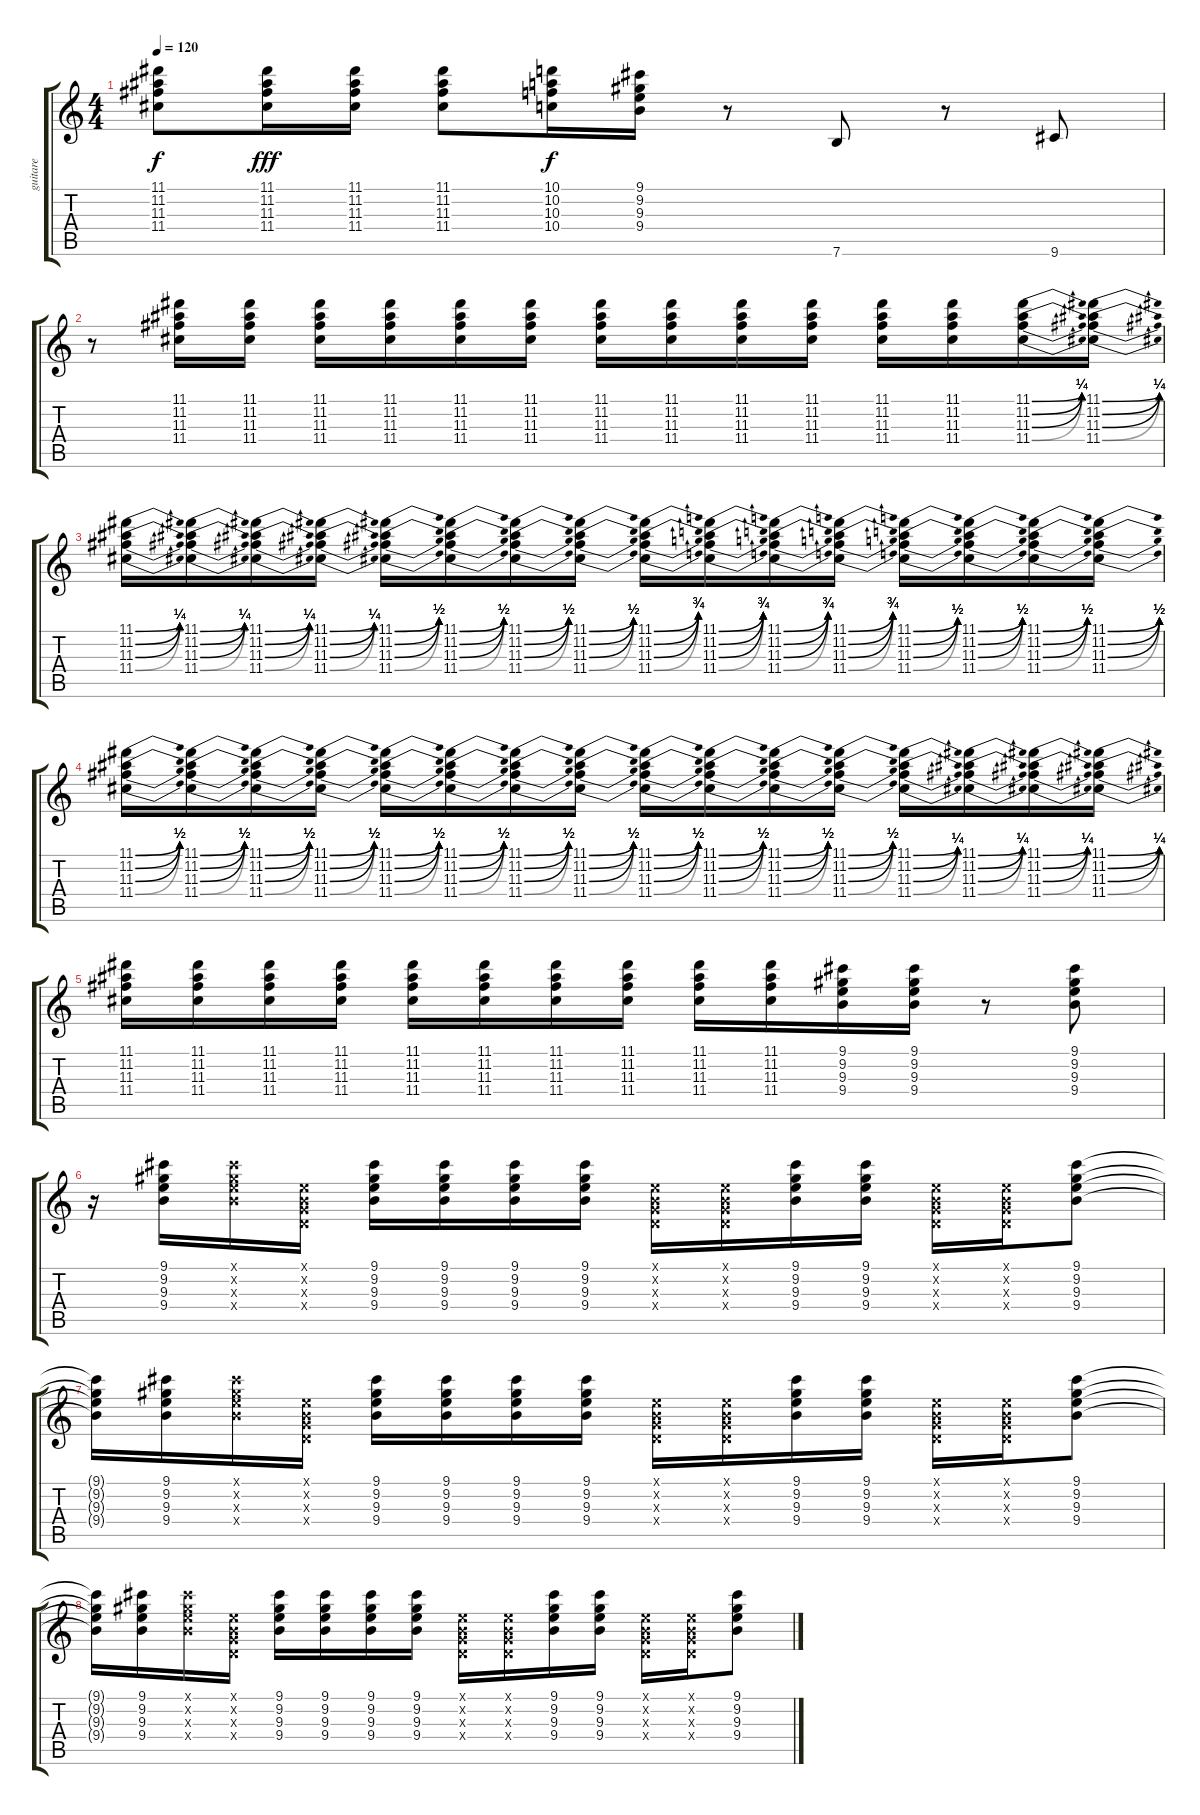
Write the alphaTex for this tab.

\track ("guitare" "guitare") {instrument overdrivenguitar}
\staff {score tabs}
\tuning (E4 B3 G3 D3 A2 E2) {hide}
\ts (4 4)
\tempo 120
\clef g2
\ks c
(11.1 11.2 11.3 11.4).8{dy f} (11.1 11.2 11.3 11.4).16{dy fff} (11.1 11.2 11.3 11.4).16 (11.1 11.2 11.3 11.4).8 (10.1 10.2 10.3 10.4).16{dy f} (9.1 9.2 9.3 9.4).16 r.8 7.6.8 r.8 9.6.8 |
r.8 (11.1 11.2 11.3 11.4).16 (11.1 11.2 11.3 11.4).16 (11.1 11.2 11.3 11.4).16 (11.1 11.2 11.3 11.4).16 (11.1 11.2 11.3 11.4).16 (11.1 11.2 11.3 11.4).16 (11.1 11.2 11.3 11.4).16 (11.1 11.2 11.3 11.4).16 (11.1 11.2 11.3 11.4).16 (11.1 11.2 11.3 11.4).16 (11.1 11.2 11.3 11.4).16 (11.1 11.2 11.3 11.4).16 (11.1{be (bend 0 0 60 1)} 11.2{be (bend 0 0 60 1)} 11.3{be (bend 0 0 60 1)} 11.4{be (bend 0 0 60 1)}).16 (11.1{be (bend 0 0 60 1)} 11.2{be (bend 0 0 60 1)} 11.3{be (bend 0 0 60 1)} 11.4{be (bend 0 0 60 1)}).16 |
(11.1{be (bend 0 0 60 1)} 11.2{be (bend 0 0 60 1)} 11.3{be (bend 0 0 60 1)} 11.4{be (bend 0 0 60 1)}).16 (11.1{be (bend 0 0 60 1)} 11.2{be (bend 0 0 60 1)} 11.3{be (bend 0 0 60 1)} 11.4{be (bend 0 0 60 1)}).16 (11.1{be (bend 0 0 60 1)} 11.2{be (bend 0 0 60 1)} 11.3{be (bend 0 0 60 1)} 11.4{be (bend 0 0 60 1)}).16 (11.1{be (bend 0 0 60 1)} 11.2{be (bend 0 0 60 1)} 11.3{be (bend 0 0 60 1)} 11.4{be (bend 0 0 60 1)}).16 (11.1{be (bend 0 0 60 2)} 11.2{be (bend 0 0 60 2)} 11.3{be (bend 0 0 60 2)} 11.4{be (bend 0 0 60 2)}).16 (11.1{be (bend 0 0 60 2)} 11.2{be (bend 0 0 60 2)} 11.3{be (bend 0 0 60 2)} 11.4{be (bend 0 0 60 2)}).16 (11.1{be (bend 0 0 60 2)} 11.2{be (bend 0 0 60 2)} 11.3{be (bend 0 0 60 2)} 11.4{be (bend 0 0 60 2)}).16 (11.1{be (bend 0 0 60 2)} 11.2{be (bend 0 0 60 2)} 11.3{be (bend 0 0 60 2)} 11.4{be (bend 0 0 60 2)}).16 (11.1{be (bend 0 0 60 3)} 11.2{be (bend 0 0 60 3)} 11.3{be (bend 0 0 60 3)} 11.4{be (bend 0 0 60 3)}).16 (11.1{be (bend 0 0 60 3)} 11.2{be (bend 0 0 60 3)} 11.3{be (bend 0 0 60 3)} 11.4{be (bend 0 0 60 3)}).16 (11.1{be (bend 0 0 60 3)} 11.2{be (bend 0 0 60 3)} 11.3{be (bend 0 0 60 3)} 11.4{be (bend 0 0 60 3)}).16 (11.1{be (bend 0 0 60 3)} 11.2{be (bend 0 0 60 3)} 11.3{be (bend 0 0 60 3)} 11.4{be (bend 0 0 60 3)}).16 (11.1{be (bend 0 0 60 2)} 11.2{be (bend 0 0 60 2)} 11.3{be (bend 0 0 60 2)} 11.4{be (bend 0 0 60 2)}).16 (11.1{be (bend 0 0 60 2)} 11.2{be (bend 0 0 60 2)} 11.3{be (bend 0 0 60 2)} 11.4{be (bend 0 0 60 2)}).16 (11.1{be (bend 0 0 60 2)} 11.2{be (bend 0 0 60 2)} 11.3{be (bend 0 0 60 2)} 11.4{be (bend 0 0 60 2)}).16 (11.1{be (bend 0 0 60 2)} 11.2{be (bend 0 0 60 2)} 11.3{be (bend 0 0 60 2)} 11.4{be (bend 0 0 60 2)}).16 |
(11.1{be (bend 0 0 60 2)} 11.2{be (bend 0 0 60 2)} 11.3{be (bend 0 0 60 2)} 11.4{be (bend 0 0 60 2)}).16 (11.1{be (bend 0 0 60 2)} 11.2{be (bend 0 0 60 2)} 11.3{be (bend 0 0 60 2)} 11.4{be (bend 0 0 60 2)}).16 (11.1{be (bend 0 0 60 2)} 11.2{be (bend 0 0 60 2)} 11.3{be (bend 0 0 60 2)} 11.4{be (bend 0 0 60 2)}).16 (11.1{be (bend 0 0 60 2)} 11.2{be (bend 0 0 60 2)} 11.3{be (bend 0 0 60 2)} 11.4{be (bend 0 0 60 2)}).16 (11.1{be (bend 0 0 60 2)} 11.2{be (bend 0 0 60 2)} 11.3{be (bend 0 0 60 2)} 11.4{be (bend 0 0 60 2)}).16 (11.1{be (bend 0 0 60 2)} 11.2{be (bend 0 0 60 2)} 11.3{be (bend 0 0 60 2)} 11.4{be (bend 0 0 60 2)}).16 (11.1{be (bend 0 0 60 2)} 11.2{be (bend 0 0 60 2)} 11.3{be (bend 0 0 60 2)} 11.4{be (bend 0 0 60 2)}).16 (11.1{be (bend 0 0 60 2)} 11.2{be (bend 0 0 60 2)} 11.3{be (bend 0 0 60 2)} 11.4{be (bend 0 0 60 2)}).16 (11.1{be (bend 0 0 60 2)} 11.2{be (bend 0 0 60 2)} 11.3{be (bend 0 0 60 2)} 11.4{be (bend 0 0 60 2)}).16 (11.1{be (bend 0 0 60 2)} 11.2{be (bend 0 0 60 2)} 11.3{be (bend 0 0 60 2)} 11.4{be (bend 0 0 60 2)}).16 (11.1{be (bend 0 0 60 2)} 11.2{be (bend 0 0 60 2)} 11.3{be (bend 0 0 60 2)} 11.4{be (bend 0 0 60 2)}).16 (11.1{be (bend 0 0 60 2)} 11.2{be (bend 0 0 60 2)} 11.3{be (bend 0 0 60 2)} 11.4{be (bend 0 0 60 2)}).16 (11.1{be (bend 0 0 60 1)} 11.2{be (bend 0 0 60 1)} 11.3{be (bend 0 0 60 1)} 11.4{be (bend 0 0 60 1)}).16 (11.1{be (bend 0 0 60 1)} 11.2{be (bend 0 0 60 1)} 11.3{be (bend 0 0 60 1)} 11.4{be (bend 0 0 60 1)}).16 (11.1{be (bend 0 0 60 1)} 11.2{be (bend 0 0 60 1)} 11.3{be (bend 0 0 60 1)} 11.4{be (bend 0 0 60 1)}).16 (11.1{be (bend 0 0 60 1)} 11.2{be (bend 0 0 60 1)} 11.3{be (bend 0 0 60 1)} 11.4{be (bend 0 0 60 1)}).16 |
(11.1 11.2 11.3 11.4).16 (11.1 11.2 11.3 11.4).16 (11.1 11.2 11.3 11.4).16 (11.1 11.2 11.3 11.4).16 (11.1 11.2 11.3 11.4).16 (11.1 11.2 11.3 11.4).16 (11.1 11.2 11.3 11.4).16 (11.1 11.2 11.3 11.4).16 (11.1 11.2 11.3 11.4).16 (11.1 11.2 11.3 11.4).16 (9.1 9.2 9.3 9.4).16 (9.1 9.2 9.3 9.4).16 r.8 (9.1 9.2 9.3 9.4).8 |
r.16 (9.1 9.2 9.3 9.4).16 (9.1{x} 9.2{x} 9.3{x} 9.4{x}).16 (0.1{x} 0.2{x} 0.3{x} 0.4{x}).16 (9.1 9.2 9.3 9.4).16 (9.1 9.2 9.3 9.4).16 (9.1 9.2 9.3 9.4).16 (9.1 9.2 9.3 9.4).16 (0.1{x} 0.2{x} 0.3{x} 0.4{x}).16 (0.1{x} 0.2{x} 0.3{x} 0.4{x}).16 (9.1 9.2 9.3 9.4).16 (9.1 9.2 9.3 9.4).16 (0.1{x} 0.2{x} 0.3{x} 0.4{x}).16 (0.1{x} 0.2{x} 0.3{x} 0.4{x}).16 (9.1 9.2 9.3 9.4).8 |
(9.1{t} 9.2{t} 9.3{t} 9.4{t}).16 (9.1 9.2 9.3 9.4).16 (9.1{x} 9.2{x} 9.3{x} 9.4{x}).16 (0.1{x} 0.2{x} 0.3{x} 0.4{x}).16 (9.1 9.2 9.3 9.4).16 (9.1 9.2 9.3 9.4).16 (9.1 9.2 9.3 9.4).16 (9.1 9.2 9.3 9.4).16 (0.1{x} 0.2{x} 0.3{x} 0.4{x}).16 (0.1{x} 0.2{x} 0.3{x} 0.4{x}).16 (9.1 9.2 9.3 9.4).16 (9.1 9.2 9.3 9.4).16 (0.1{x} 0.2{x} 0.3{x} 0.4{x}).16 (0.1{x} 0.2{x} 0.3{x} 0.4{x}).16 (9.1 9.2 9.3 9.4).8 |
(9.1{t} 9.2{t} 9.3{t} 9.4{t}).16 (9.1 9.2 9.3 9.4).16 (9.1{x} 9.2{x} 9.3{x} 9.4{x}).16 (0.1{x} 0.2{x} 0.3{x} 0.4{x}).16 (9.1 9.2 9.3 9.4).16 (9.1 9.2 9.3 9.4).16 (9.1 9.2 9.3 9.4).16 (9.1 9.2 9.3 9.4).16 (0.1{x} 0.2{x} 0.3{x} 0.4{x}).16 (0.1{x} 0.2{x} 0.3{x} 0.4{x}).16 (9.1 9.2 9.3 9.4).16 (9.1 9.2 9.3 9.4).16 (0.1{x} 0.2{x} 0.3{x} 0.4{x}).16 (0.1{x} 0.2{x} 0.3{x} 0.4{x}).16 (9.1 9.2 9.3 9.4).8
